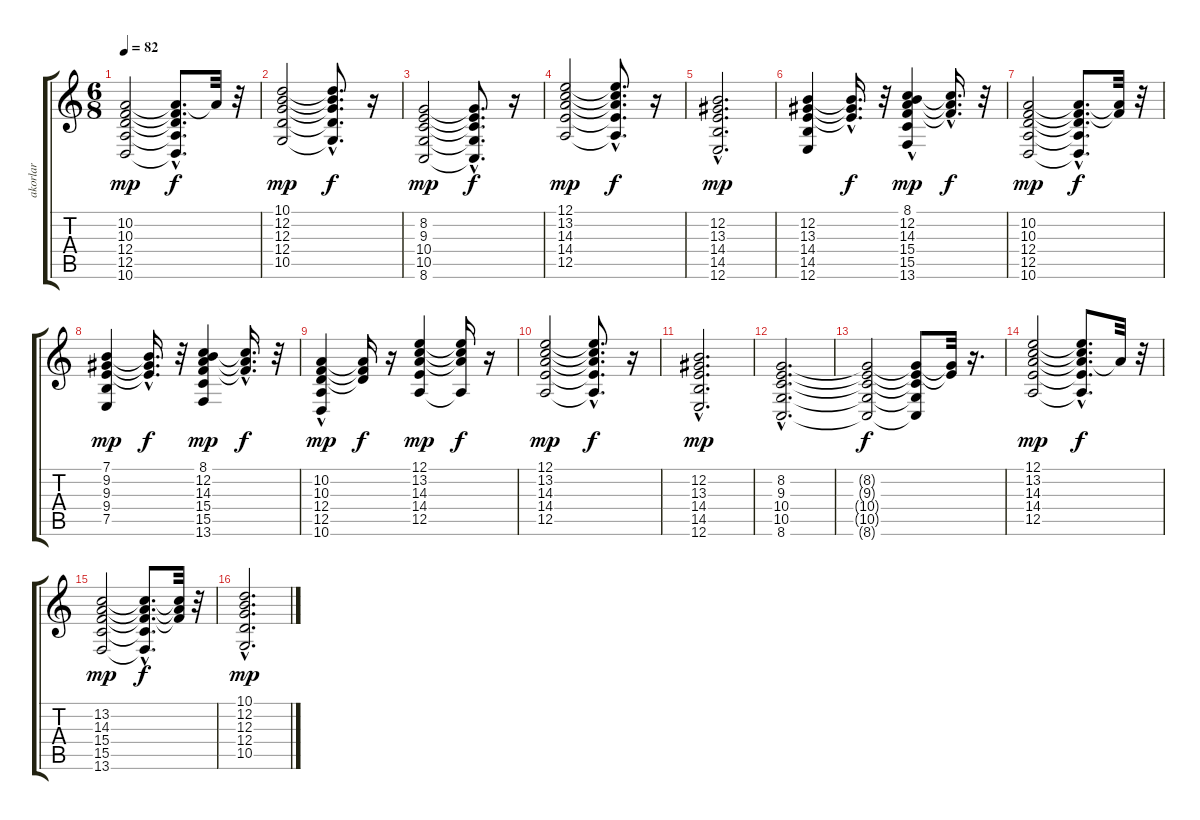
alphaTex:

\track ("akorlar" "akorlar") {instrument stringensemble1}
\staff {score tabs}
\tuning (E4 B3 G3 D3 A2 E2) {hide}
\ts (6 8)
\tempo 82
\clef g2
\ks c
(10.2 10.3 12.4 12.5 10.6).2{dy mp} (10.2{hac t} 10.3{hac t} 12.4{hac t} 12.5{hac t} 10.6{t}).8{d dy f} 10.2{t}.32 r.32 |
(10.1 12.2 12.3 12.4 10.5).2{dy mp} (10.1{hac t} 12.2{hac t} 12.3{hac t} 12.4{t} 10.5{t}).8{d dy f} r.16 |
(8.2 9.3 10.4 10.5 8.6).2{dy mp} (8.2{hac t} 9.3{hac t} 10.4{hac t} 10.5{hac t} 8.6{hac t}).8{d dy f} r.16 |
(12.1 13.2 14.3 14.4 12.5).2{dy mp} (12.1{hac t} 13.2{hac t} 14.3{hac t} 14.4{t} 12.5{t}).8{d dy f} r.16 |
(12.2{hac} 13.3{hac} 14.4 14.5 12.6).2{d dy mp} |
(12.2 13.3 14.4 14.5 12.6).4 (12.2{hac t} 13.3{hac t} 14.4{t}).16{d dy f} r.32 (8.1 12.2{hac} 14.3 15.4 15.5{hac} 13.6{hac}).4{dy mp} (8.1{hac t} 14.3{hac t} 15.4{hac t}).16{d dy f} r.32 |
(10.2 10.3 12.4 12.5 10.6).2{dy mp} (10.2{hac t} 10.3{hac t} 12.4{t} 12.5{hac t} 10.6{hac t}).8{d dy f} (10.2{t} 10.3{t}).32 r.32 |
(7.1 9.2 9.3 9.4 7.5).4{dy mp} (7.1{hac t} 9.2{hac t} 9.3{hac t}).16{d dy f} r.32 (8.1 12.2 14.3 15.4 15.5 13.6).4{dy mp} (8.1{t} 14.3{t} 15.4{hac t}).16{d dy f} r.32 |
(10.2 10.3 12.4 12.5{hac} 10.6{hac}).4{dy mp} (10.2{t} 10.3{t} 12.4{t}).16{dy f} r.16 (12.1 13.2 14.3 14.4 12.5).4{dy mp} (12.1{t} 13.2{t} 14.3{t} 12.5{t}).16{dy f} r.16 |
(12.1 13.2 14.3 14.4 12.5).2{dy mp} (12.1{hac t} 13.2{hac t} 14.3{hac t} 14.4{t} 12.5{t}).8{d dy f} r.16 |
(12.2{hac} 13.3{hac} 14.4 14.5 12.6).2{d dy mp} |
(8.2{hac} 9.3{hac} 10.4{hac} 10.5{hac} 8.6{hac}).2{d} |
(8.2{t} 9.3{t} 10.4{t} 10.5{t} 8.6{t}).2{dy f} (8.2{t} 9.3{t} 10.4{t} 10.5{t} 8.6{t}).8 (8.2{t} 9.3{t}).32 r.16{d} |
(12.1 13.2 14.3 14.4 12.5).2{dy mp} (12.1{hac t} 13.2{hac t} 14.3{hac t} 14.4{hac t} 12.5{hac t}).8{d dy f} 14.3{t}.32 r.32 |
(13.2 14.3 15.4 15.5 13.6).2{dy mp} (13.2{hac t} 14.3{hac t} 15.4{hac t} 15.5{t} 13.6{t}).8{d dy f} (13.2{t} 14.3{t} 15.4{t}).32 r.32 |
(10.1{hac} 12.2{hac} 12.3{hac} 12.4{hac} 10.5{hac}).2{d dy mp}
